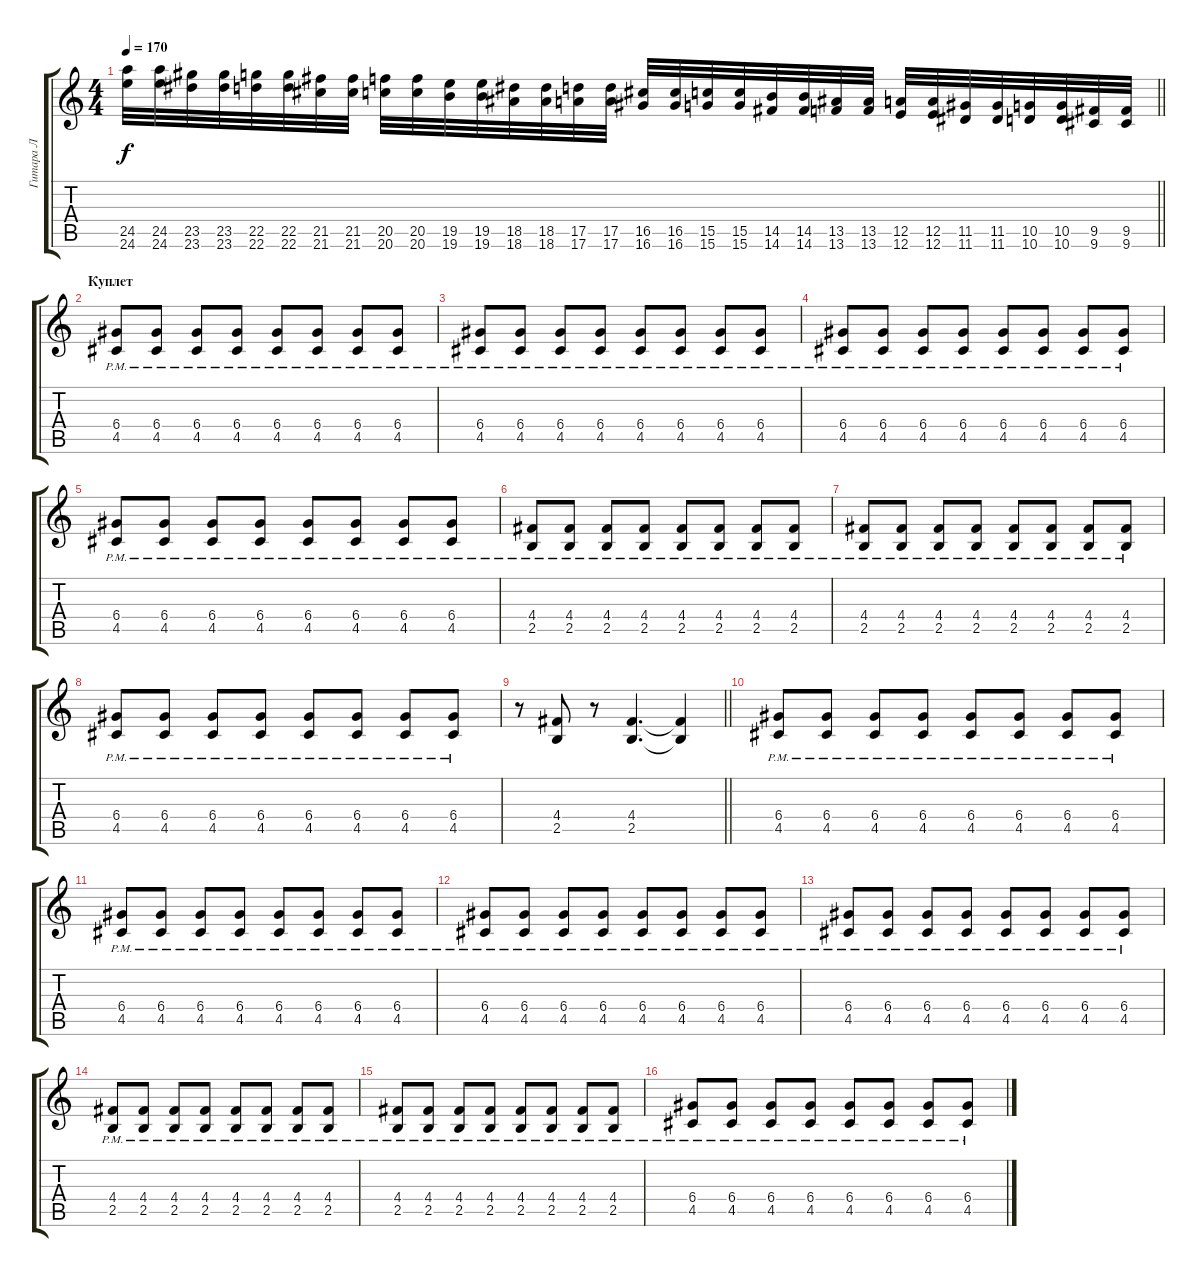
\track ("Гитара Л" "Гитара Л") {instrument distortionguitar}
\staff {score tabs}
\tuning (E4 B3 G3 D3 A2 E2) {hide}
\ts (4 4)
\tempo 170
\clef g2
\barLineRight lightlight
\ks c
(24.5 24.6).32{dy f} (24.5 24.6).32 (23.5 23.6).32 (23.5 23.6).32 (22.5 22.6).32 (22.5 22.6).32 (21.5 21.6).32 (21.5 21.6).32 (20.5 20.6).32 (20.5 20.6).32 (19.5 19.6).32 (19.5 19.6).32 (18.5 18.6).32 (18.5 18.6).32 (17.5 17.6).32 (17.5 17.6).32 (16.5 16.6).32 (16.5 16.6).32 (15.5 15.6).32 (15.5 15.6).32 (14.5 14.6).32 (14.5 14.6).32 (13.5 13.6).32 (13.5 13.6).32 (12.5 12.6).32 (12.5 12.6).32 (11.5 11.6).32 (11.5 11.6).32 (10.5 10.6).32 (10.5 10.6).32 (9.5 9.6).32 (9.5 9.6).32 |
\section ("" "Куплет")
(6.4{pm} 4.5{pm}).8 (6.4{pm} 4.5{pm}).8 (6.4{pm} 4.5{pm}).8 (6.4{pm} 4.5{pm}).8 (6.4{pm} 4.5{pm}).8 (6.4{pm} 4.5{pm}).8 (6.4{pm} 4.5{pm}).8 (6.4{pm} 4.5{pm}).8 |
(6.4{pm} 4.5{pm}).8 (6.4{pm} 4.5{pm}).8 (6.4{pm} 4.5{pm}).8 (6.4{pm} 4.5{pm}).8 (6.4{pm} 4.5{pm}).8 (6.4{pm} 4.5{pm}).8 (6.4{pm} 4.5{pm}).8 (6.4{pm} 4.5{pm}).8 |
(6.4{pm} 4.5{pm}).8 (6.4{pm} 4.5{pm}).8 (6.4{pm} 4.5{pm}).8 (6.4{pm} 4.5{pm}).8 (6.4{pm} 4.5{pm}).8 (6.4{pm} 4.5{pm}).8 (6.4{pm} 4.5{pm}).8 (6.4{pm} 4.5{pm}).8 |
(6.4{pm} 4.5{pm}).8 (6.4{pm} 4.5{pm}).8 (6.4{pm} 4.5{pm}).8 (6.4{pm} 4.5{pm}).8 (6.4{pm} 4.5{pm}).8 (6.4{pm} 4.5{pm}).8 (6.4{pm} 4.5{pm}).8 (6.4{pm} 4.5{pm}).8 |
(4.4{pm} 2.5{pm}).8 (4.4{pm} 2.5{pm}).8 (4.4{pm} 2.5{pm}).8 (4.4{pm} 2.5{pm}).8 (4.4{pm} 2.5{pm}).8 (4.4{pm} 2.5{pm}).8 (4.4{pm} 2.5{pm}).8 (4.4{pm} 2.5{pm}).8 |
(4.4{pm} 2.5{pm}).8 (4.4{pm} 2.5{pm}).8 (4.4{pm} 2.5{pm}).8 (4.4{pm} 2.5{pm}).8 (4.4{pm} 2.5{pm}).8 (4.4{pm} 2.5{pm}).8 (4.4{pm} 2.5{pm}).8 (4.4{pm} 2.5{pm}).8 |
(6.4{pm} 4.5{pm}).8 (6.4{pm} 4.5{pm}).8 (6.4{pm} 4.5{pm}).8 (6.4{pm} 4.5{pm}).8 (6.4{pm} 4.5{pm}).8 (6.4{pm} 4.5{pm}).8 (6.4{pm} 4.5{pm}).8 (6.4{pm} 4.5{pm}).8 |
\barLineRight lightlight
r.8 (4.4 2.5).8 r.8 (4.4 2.5).4{d} (4.4{t} 2.5{t}).4 |
\section ("" " ")
(6.4{pm} 4.5{pm}).8 (6.4{pm} 4.5{pm}).8 (6.4{pm} 4.5{pm}).8 (6.4{pm} 4.5{pm}).8 (6.4{pm} 4.5{pm}).8 (6.4{pm} 4.5{pm}).8 (6.4{pm} 4.5{pm}).8 (6.4{pm} 4.5{pm}).8 |
(6.4{pm} 4.5{pm}).8 (6.4{pm} 4.5{pm}).8 (6.4{pm} 4.5{pm}).8 (6.4{pm} 4.5{pm}).8 (6.4{pm} 4.5{pm}).8 (6.4{pm} 4.5{pm}).8 (6.4{pm} 4.5{pm}).8 (6.4{pm} 4.5{pm}).8 |
(6.4{pm} 4.5{pm}).8 (6.4{pm} 4.5{pm}).8 (6.4{pm} 4.5{pm}).8 (6.4{pm} 4.5{pm}).8 (6.4{pm} 4.5{pm}).8 (6.4{pm} 4.5{pm}).8 (6.4{pm} 4.5{pm}).8 (6.4{pm} 4.5{pm}).8 |
(6.4{pm} 4.5{pm}).8 (6.4{pm} 4.5{pm}).8 (6.4{pm} 4.5{pm}).8 (6.4{pm} 4.5{pm}).8 (6.4{pm} 4.5{pm}).8 (6.4{pm} 4.5{pm}).8 (6.4{pm} 4.5{pm}).8 (6.4{pm} 4.5{pm}).8 |
(4.4{pm} 2.5{pm}).8 (4.4{pm} 2.5{pm}).8 (4.4{pm} 2.5{pm}).8 (4.4{pm} 2.5{pm}).8 (4.4{pm} 2.5{pm}).8 (4.4{pm} 2.5{pm}).8 (4.4{pm} 2.5{pm}).8 (4.4{pm} 2.5{pm}).8 |
(4.4{pm} 2.5{pm}).8 (4.4{pm} 2.5{pm}).8 (4.4{pm} 2.5{pm}).8 (4.4{pm} 2.5{pm}).8 (4.4{pm} 2.5{pm}).8 (4.4{pm} 2.5{pm}).8 (4.4{pm} 2.5{pm}).8 (4.4{pm} 2.5{pm}).8 |
(6.4{pm} 4.5{pm}).8 (6.4{pm} 4.5{pm}).8 (6.4{pm} 4.5{pm}).8 (6.4{pm} 4.5{pm}).8 (6.4{pm} 4.5{pm}).8 (6.4{pm} 4.5{pm}).8 (6.4{pm} 4.5{pm}).8 (6.4{pm} 4.5{pm}).8
